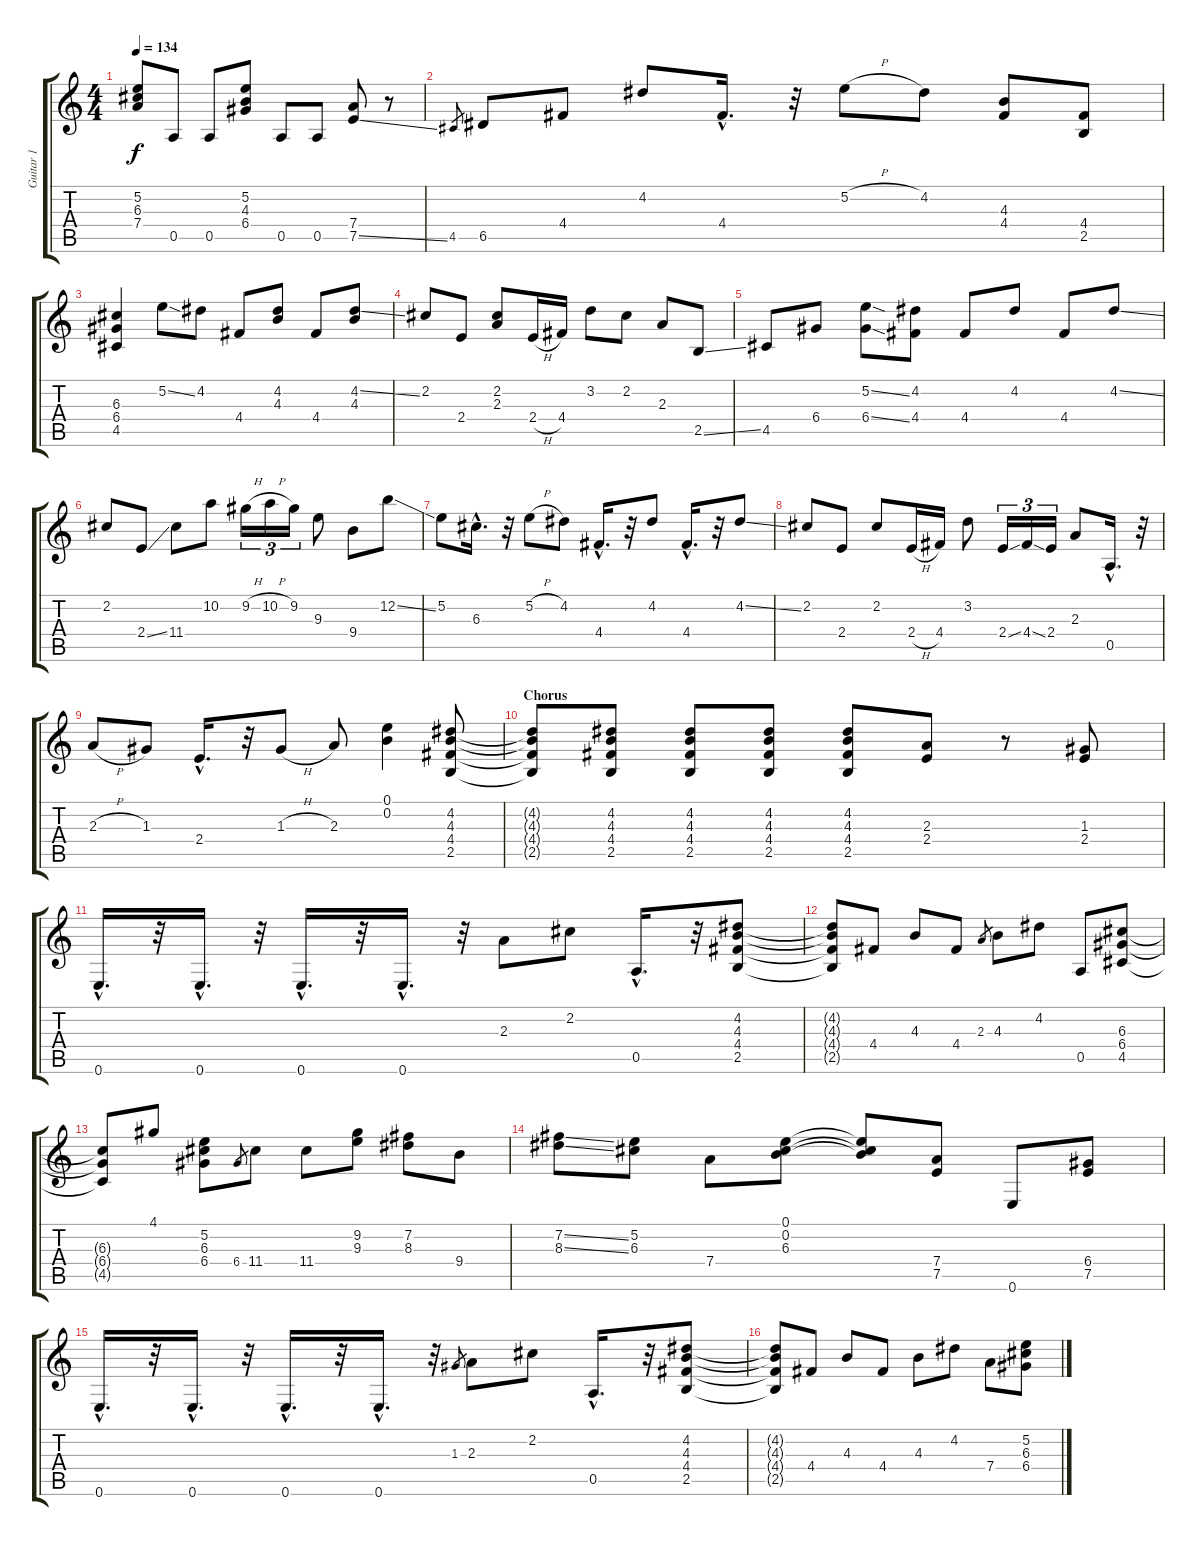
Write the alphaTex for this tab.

\track ("Guitar 1" "Guitar 1") {instrument distortionguitar}
\staff {score tabs}
\tuning (E4 B3 G3 D3 A2 E2) {hide}
\ts (4 4)
\tempo 134
\clef g2
\ks c
(5.2 6.3 7.4).8{dy f} 0.5.8 0.5.8 (5.2 4.3 6.4).8 0.5.8 0.5.8 (7.4 7.5{ss}).8 r.8 |
4.5.8{gr} 6.5.8 4.4.8 4.2.8 4.4{hac}.16{d} r.32 5.2{h}.8 4.2.8 (4.3 4.4).8 (4.4 2.5).8 |
(6.3 6.4 4.5).4 5.2{ss}.8 4.2.8 4.4.8 (4.2 4.3).8 4.4.8 (4.2{ss} 4.3).8 |
2.2.8 2.4.8 (2.2 2.3).8 2.4{h}.16 4.4.16 3.2.8 2.2.8 2.3.8 2.5{ss}.8 |
4.5.8 6.4.8 (5.2{ss} 6.4{ss}).8 (4.2 4.4).8 4.4.8 4.2.8 4.4.8 4.2{ss}.8 |
2.2.8 2.4{ss}.8 11.4.8 10.2.8 9.2{h}.16{tu (3 2)} 10.2{h}.16{tu (3 2)} 9.2.16{tu (3 2)} 9.3.8 9.4.8 12.2{ss}.8 |
5.2.8 6.3{hac}.16{d} r.32 5.2{h}.8 4.2.8 4.4{hac}.16{d} r.32 4.2.8 4.4{hac}.16{d} r.32 4.2{ss}.8 |
2.2.8 2.4.8 2.2.8 2.4{h}.16 4.4.16 3.2.8 2.4{ss}.16{tu (3 2)} 4.4{ss}.16{tu (3 2)} 2.4.16{tu (3 2)} 2.3.8 0.5{hac}.16{d} r.32 |
2.3{h}.8 1.3.8 2.4{hac}.16{d} r.32 1.3{h}.8 2.3.8 (0.1 0.2).4 (4.2 4.3 4.4 2.5).8 |
\section ("" "Chorus")
(4.2{t} 4.3{t} 4.4{t} 2.5{t}).8 (4.2 4.3 4.4 2.5).8 (4.2 4.3 4.4 2.5).8 (4.2 4.3 4.4 2.5).8 (4.2 4.3 4.4 2.5).8 (2.3 2.4).8 r.8 (1.3 2.4).8 |
0.6{hac}.16{d} r.32 0.6{hac}.16{d} r.32 0.6{hac}.16{d} r.32 0.6{hac}.16{d} r.32 2.3.8 2.2.8 0.5{hac}.16{d} r.32 (4.2 4.3 4.4 2.5).8 |
(4.2{t} 4.3{t} 4.4{t} 2.5{t}).8 4.4.8 4.3.8 4.4.8 2.3.8{gr} 4.3.8 4.2.8 0.5.8 (6.3 6.4 4.5).8 |
(6.3{t} 6.4{t} 4.5{t}).8 4.1.8 (5.2 6.3 6.4).8 6.4.8{gr} 11.4.8 11.4.8 (9.2 9.3).8 (7.2 8.3).8 9.4.8 |
(7.2{ss} 8.3{ss}).8 (5.2 6.3).8 7.4.8 (0.1 0.2 6.3).8 (0.1{t} 0.2{t} 6.3{t}).8 (7.4 7.5).8 0.6.8 (6.4 7.5).8 |
0.6{hac}.16{d} r.32 0.6{hac}.16{d} r.32 0.6{hac}.16{d} r.32 0.6{hac}.16{d} r.32 1.3.8{gr} 2.3.8 2.2.8 0.5{hac}.16{d} r.32 (4.2 4.3 4.4 2.5).8 |
(4.2{t} 4.3{t} 4.4{t} 2.5{t}).8 4.4.8 4.3.8 4.4.8 4.3.8 4.2.8 7.4.8 (5.2 6.3 6.4).8
